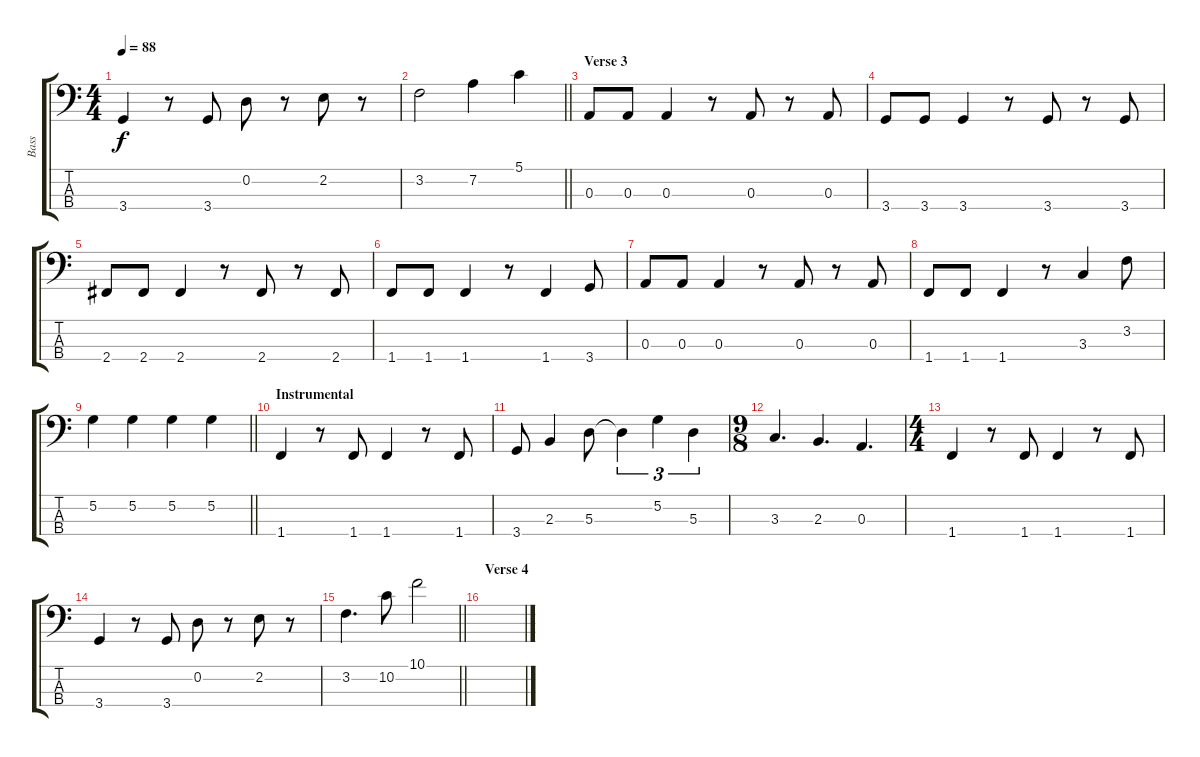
\track ("Bass" "Bass") {instrument electricbassfinger}
\staff {score tabs}
\tuning (G2 D2 A1 E1) {hide}
\ts (4 4)
\tempo 88
\clef f4
\ks c
3.4.4{dy f} r.8 3.4.8 0.2.8 r.8 2.2.8 r.8 |
\barLineRight lightlight
3.2.2 7.2.4 5.1.4 |
\section ("" "Verse 3")
0.3.8 0.3.8 0.3.4 r.8 0.3.8 r.8 0.3.8 |
3.4.8 3.4.8 3.4.4 r.8 3.4.8 r.8 3.4.8 |
2.4.8 2.4.8 2.4.4 r.8 2.4.8 r.8 2.4.8 |
1.4.8 1.4.8 1.4.4 r.8 1.4.4 3.4.8 |
0.3.8 0.3.8 0.3.4 r.8 0.3.8 r.8 0.3.8 |
1.4.8 1.4.8 1.4.4 r.8 3.3.4 3.2.8 |
\barLineRight lightlight
5.2.4 5.2.4 5.2.4 5.2.4 |
\section ("" "Instrumental")
1.4.4 r.8 1.4.8 1.4.4 r.8 1.4.8 |
3.4.8 2.3.4 5.3.8 5.3{t}.4{tu (3 2)} 5.2.4{tu (3 2)} 5.3.4{tu (3 2)} |
\ts (9 8)
3.3.4{d} 2.3.4{d} 0.3.4{d} |
\ts (4 4)
1.4.4 r.8 1.4.8 1.4.4 r.8 1.4.8 |
3.4.4 r.8 3.4.8 0.2.8 r.8 2.2.8 r.8 |
\barLineRight lightlight
3.2.4{d} 10.2.8 10.1.2 |
\section ("" "Verse 4")
